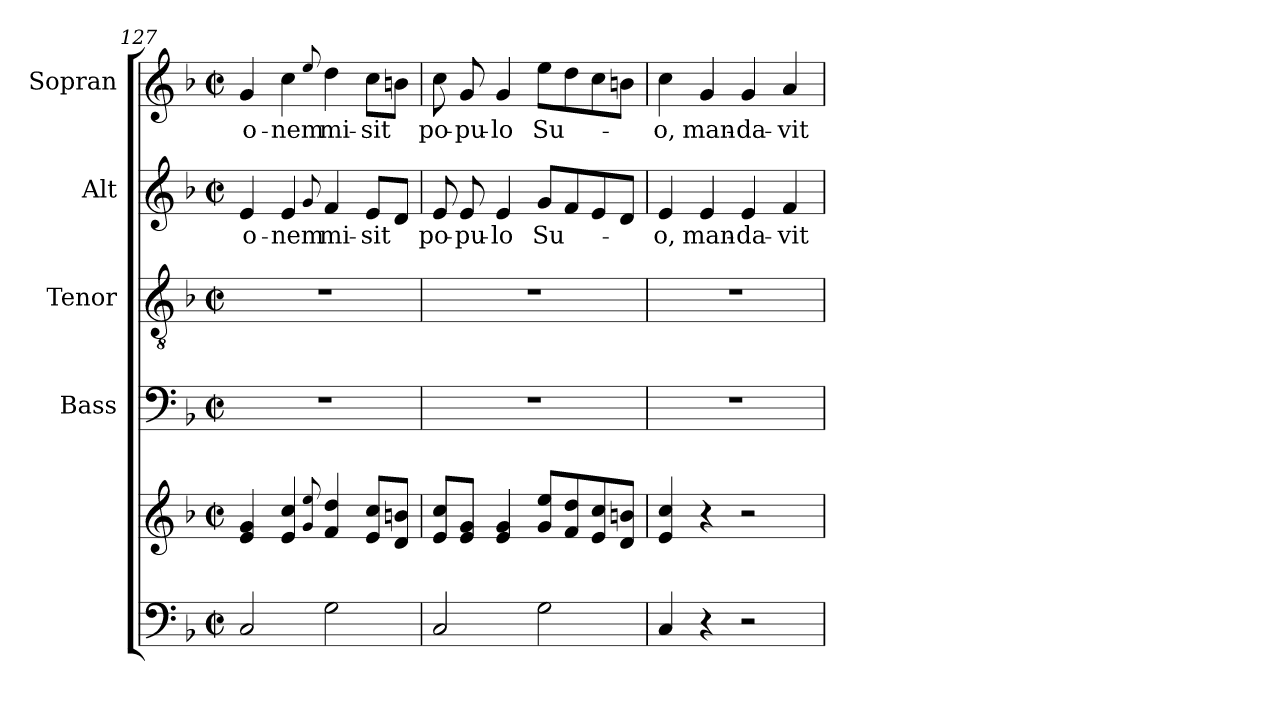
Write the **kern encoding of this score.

**kern	**kern	**kern	**kern	**kern	**text	**kern	**text
*part5	*part5	*part4	*part3	*part2	*part2	*part1	*part1
*staff6	*staff5	*staff4	*staff3	*staff2	*staff2	*staff1	*staff1
*	*	*I"Bass	*I"Tenor	*I"Alt	*	*I"Sopran	*
*	*	*I'B.	*I'T.	*I'A.	*	*I'S.	*
*clefF4	*clefG2	*clefF4	*clefGv2	*clefG2	*	*clefG2	*
*k[b-]	*k[b-]	*k[b-]	*k[b-]	*k[b-]	*	*k[b-]	*
*F:	*F:	*F:	*F:	*F:	*	*F:	*
*M2/2	*M2/2	*M2/2	*M2/2	*M2/2	*	*M2/2	*
*met(c|)	*met(c|)	*met(c|)	*met(c|)	*met(c|)	*	*met(c|)	*
=127	=127	=127	=127	=127	=127	=127	=127
!	!	!	!	!	!LO:LY:b	!	!LO:LY:b
2C/	4e/ 4g/	1r	1r	4e/	-o-	4g/	-o-
!	!	!	!	!	!LO:LY:b	!	!LO:LY:b
.	4e/ 4cc/	.	.	4e/	-nem	4cc\	-nem
.	8qqg/ 8qqee/	.	.	8qqg/	.	8qqee/	.
!	!	!	!	!	!LO:LY:b	!	!LO:LY:b
2G\	4f/ 4dd/	.	.	4f/	mi-	4dd\	mi-
!	!	!	!	!	!LO:LY:b	!	!LO:LY:b
.	8e/ 8cc/L	.	.	8e/L	-sit	8cc\L	-sit
.	8d/ 8bn/J	.	.	8d/J	.	8bn\J	.
=128	=128	=128	=128	=128	=128	=128	=128
!	!	!	!	!	!LO:LY:b	!	!LO:LY:b
2C/	8e/ 8cc/L	1r	1r	8e/	po-	8cc\	po-
!	!	!	!	!	!LO:LY:b	!	!LO:LY:b
.	8e/ 8g/J	.	.	8e/	-pu-	8g/	-pu-
!	!	!	!	!	!LO:LY:b	!	!LO:LY:b
.	4e/ 4g/	.	.	4e/	-lo	4g/	-lo
!	!	!	!	!	!LO:LY:b	!	!LO:LY:b
2G\	8g/ 8ee/L	.	.	8g/L	Su-	8ee\L	Su-
.	8f/ 8dd/	.	.	8f/	.	8dd\	.
.	8e/ 8cc/	.	.	8e/	.	8cc\	.
.	8d/ 8bn/J	.	.	8d/J	.	8bn\J	.
=129	=129	=129	=129	=129	=129	=129	=129
!	!	!	!	!	!LO:LY:b	!	!LO:LY:b
4C/	4e/ 4cc/	1r	1r	4e/	-o,	4cc\	-o,
!	!	!	!	!	!LO:LY:b	!	!LO:LY:b
4r	4r	.	.	4e/	man-	4g/	man-
!	!	!	!	!	!LO:LY:b	!	!LO:LY:b
2r	2r	.	.	4e/	-da-	4g/	-da-
!	!	!	!	!	!LO:LY:b	!	!LO:LY:b
.	.	.	.	4f/	-vit	4a/	-vit
=	=	=	=	=	=	=	=
*-	*-	*-	*-	*-	*-	*-	*-
